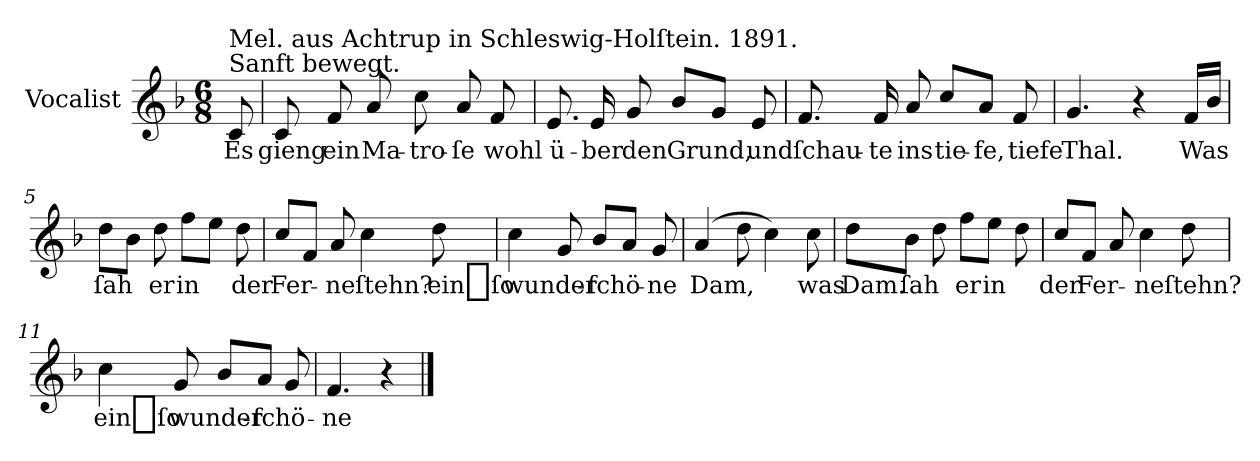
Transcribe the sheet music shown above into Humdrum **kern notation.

**kern	**text
*part1	*part1
*staff1	*staff1
*I"Vocalist	*
*k[b-]	*
*F:	*
*M6/8	*
=	=
!LO:TX:a:t=Sanft bewegt.	!
!LO:TX:a:t=Mel. aus Achtrup in Schleswig-Holſtein. 1891.	!
8c	Es
=1	=1
8c	gieng
8f	ein
8a	Ma-
8cc	-tro-
8a	-ſe
8f	wohl
=2	=2
8.e	ü-
16e	-ber
8g	den
8b-L	Grund,
8gJ	.
8e	und
=3	=3
8.f	ſchau-
16f	-te
8a	ins
8cc/L	tie-
8aJ	-fe,
8f	tiefe
=4	=4
4.g	Thal.
4r	.
16fLL	Was
16b-JJ	.
=5	=5
8ddL	ſah
8b-J	.
8dd	er
8ffL	in
8eeJ	.
8dd	der
=6	=6
8ccL	Fer-
8fJ	.
8a	-ne
4cc	ſtehn?
8dd	ein_ſo
=7	=7
4cc	wunder-
8g	.
8b-L	-ſchö-
8aJ	.
8g	-ne
=8	=8
(<4a	Dam,
8dd	.
4cc)	.
8cc	was
=9	=9
8ddL	Dam.
8b-J	ſah
8dd	.
8ffL	er
8eeJ	in
8dd	.
=10	=10
8ccL	der
8fJ	Fer-
8a	.
4cc	-ne
8dd	ſtehn?
=11	=11
4cc	ein_ſo
8g	wunder-
8b-L	.
8aJ	-ſchö-
8g	.
=12	=12
4.f	-ne
4r	.
==	==
*-	*-
